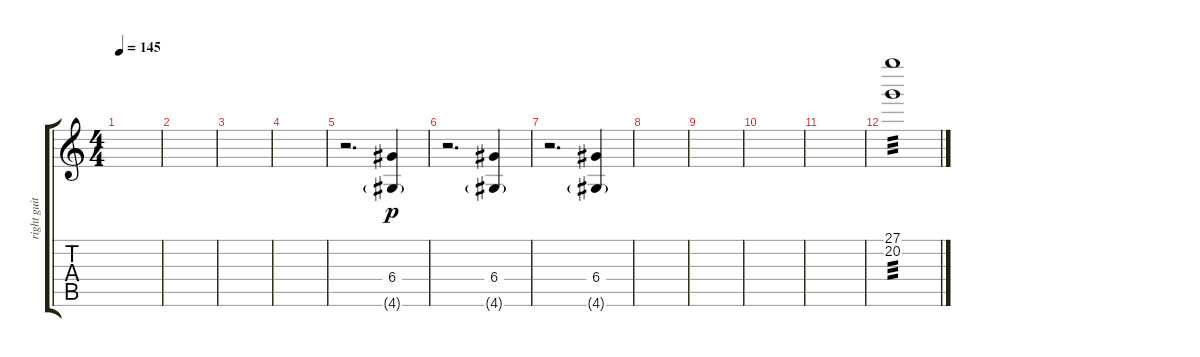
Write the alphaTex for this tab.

\track ("right guitars" "right guit") {instrument electricguitarjazz}
\staff {score tabs}
\tuning (E4 B3 G3 D3 A2 E2) {hide}
\ts (4 4)
\tempo 145
\clef g2
\ks c
|
|
|
|
r.2{d} (6.4 4.6{g}).4{dy p} |
r.2{d} (6.4 4.6{g}).4 |
r.2{d} (6.4 4.6{g}).4 |
|
|
|
|
(27.1 20.2).1{tp 3}
